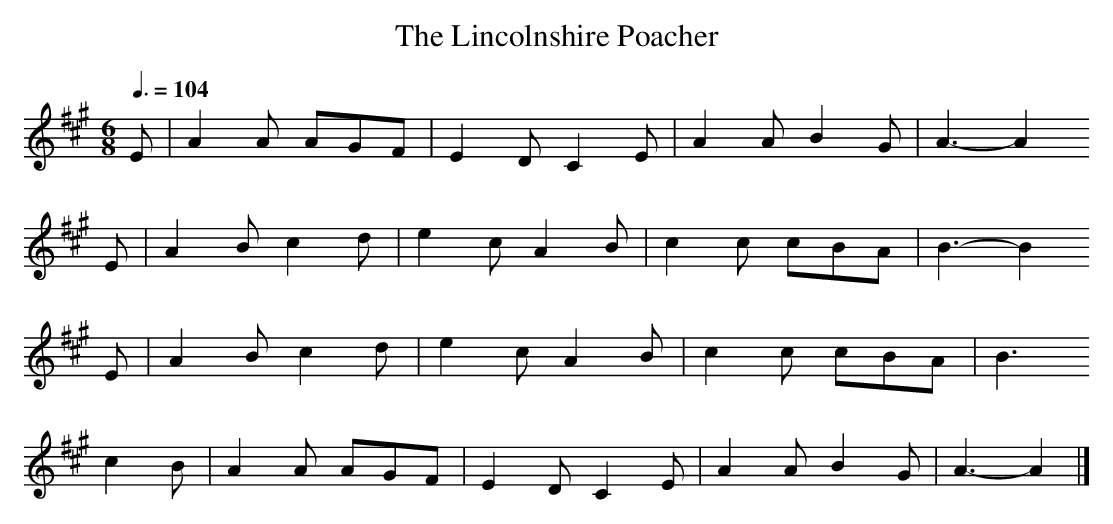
X:1
T:The Lincolnshire Poacher
M:6/8
L:1/8
Q:3/8=104
K:A
  E|A2A AGF|E2D C2E|A2A B2G|A3- A2
  E|A2B c2d|e2c A2B|c2c cBA|B3- B2
  E|A2B c2d|e2c A2B|c2c cBA|B3
c2B|A2A AGF|E2D C2E|A2A B2G|A3- A2|]
